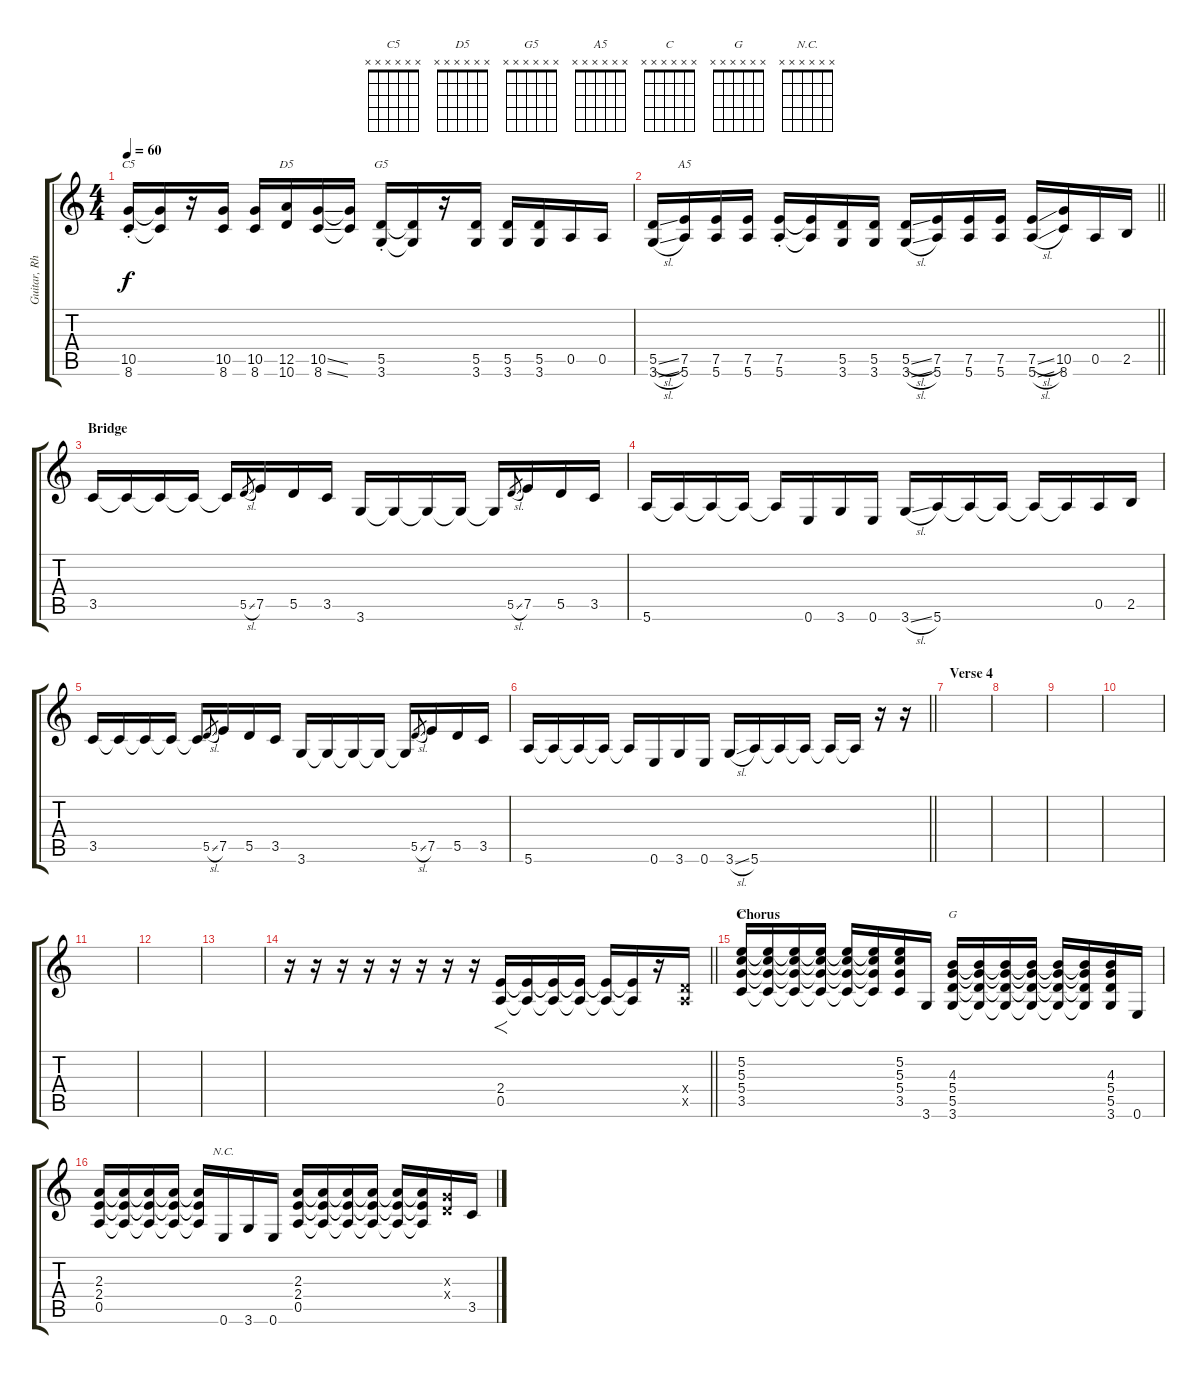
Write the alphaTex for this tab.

\track ("Guitar, Rhythm" "Guitar, Rh") {instrument distortionguitar}
\staff {score tabs}
\tuning (E4 B3 G3 D3 A2 E2) {hide}
\chord ("C5" x x x x x x)
\chord ("D5" x x x x x x)
\chord ("G5" x x x x x x)
\chord ("A5" x x x x x x)
\chord ("C" x x x x x x)
\chord ("G" x x x x x x)
\chord ("N.C." x x x x x x)
\ts (4 4)
\tempo 60
\clef g2
\ks c
(10.5{st} 8.6{st}).16{ch "C5" dy f} (10.5{t} 8.6{t}).16 r.16 (10.5 8.6).16 (10.5 8.6).16 (12.5 10.6).16{ch "D5"} (10.5{ss} 8.6{ss}).16 (10.5{t} 8.6{t}).16 (5.5{st} 3.6{st}).16{ch "G5"} (5.5{t} 3.6{t}).16 r.16 (5.5 3.6).16 (5.5 3.6).16 (5.5 3.6).16 0.5.16 0.5.16 |
\barLineRight lightlight
(5.5{sl} 3.6{sl}).16 (7.5 5.6).16{ch "A5"} (7.5 5.6).16 (7.5 5.6).16 (7.5{st} 5.6{st}).16 (7.5{t} 5.6{t}).16 (5.5 3.6).16 (5.5 3.6).16 (5.5{sl} 3.6{sl}).16 (7.5 5.6).16 (7.5 5.6).16 (7.5 5.6).16 (7.5{sl} 5.6{sl}).16 (10.5 8.6).16 0.5.16 2.5.16 |
\section ("" "Bridge")
3.5.16 3.5{t}.16 3.5{t}.16 3.5{t}.16 3.5{t}.16 5.5{sl}.8{gr} 7.5.16 5.5.16 3.5.16 3.6.16 3.6{t}.16 3.6{t}.16 3.6{t}.16 3.6{t}.16 5.5{sl}.8{gr} 7.5.16 5.5.16 3.5.16 |
5.6.16 5.6{t}.16 5.6{t}.16 5.6{t}.16 5.6{t}.16 0.6.16 3.6.16 0.6.16 3.6{sl}.16 5.6.16 5.6{t}.16 5.6{t}.16 5.6{t}.16 5.6{t}.16 0.5.16 2.5.16 |
3.5.16 3.5{t}.16 3.5{t}.16 3.5{t}.16 3.5{t}.16 5.5{sl}.8{gr} 7.5.16 5.5.16 3.5.16 3.6.16 3.6{t}.16 3.6{t}.16 3.6{t}.16 3.6{t}.16 5.5{sl}.8{gr} 7.5.16 5.5.16 3.5.16 |
\barLineRight lightlight
5.6.16 5.6{t}.16 5.6{t}.16 5.6{t}.16 5.6{t}.16 0.6.16 3.6.16 0.6.16 3.6{sl}.16 5.6.16 5.6{t}.16 5.6{t}.16 5.6{t}.16 5.6{t}.16 r.16 r.16 |
\section ("" "Verse 4")
|
|
|
|
|
|
|
\barLineRight lightlight
r.16 r.16 r.16 r.16 r.16 r.16 r.16 r.16 (2.4 0.5).16{f} (2.4{t} 0.5{t}).16 (2.4{t} 0.5{t}).16 (2.4{t} 0.5{t}).16 (2.4{t} 0.5{t}).16 (2.4{t} 0.5{t}).16 r.16 (0.4{x} 0.5{x}).16 |
\section ("" "Chorus")
(5.2 5.3 5.4 3.5).16{ch "C" volume 9} (5.2{t} 5.3{t} 5.4{t} 3.5{t}).16 (5.2{t} 5.3{t} 5.4{t} 3.5{t}).16 (5.2{t} 5.3{t} 5.4{t} 3.5{t}).16 (5.2{t} 5.3{t} 5.4{t} 3.5{t}).16 (5.2{t} 5.3{t} 5.4{t} 3.5{t}).16 (5.2 5.3 5.4 3.5).16 3.6.16 (4.3 5.4 5.5 3.6).16{ch "G"} (4.3{t} 5.4{t} 5.5{t} 3.6{t}).16 (4.3{t} 5.4{t} 5.5{t} 3.6{t}).16 (4.3{t} 5.4{t} 5.5{t} 3.6{t}).16 (4.3{t} 5.4{t} 5.5{t} 3.6{t}).16 (4.3{t} 5.4{t} 5.5{t} 3.6{t}).16 (4.3 5.4 5.5 3.6).16 0.6.16 |
(2.3 2.4 0.5).16 (2.3{t} 2.4{t} 0.5{t}).16 (2.3{t} 2.4{t} 0.5{t}).16 (2.3{t} 2.4{t} 0.5{t}).16 (2.3{t} 2.4{t} 0.5{t}).16 0.6.16{ch "N.C."} 3.6.16 0.6.16 (2.3 2.4 0.5).16 (2.3{t} 2.4{t} 0.5{t}).16 (2.3{t} 2.4{t} 0.5{t}).16 (2.3{t} 2.4{t} 0.5{t}).16 (2.3{t} 2.4{t} 0.5{t}).16 (2.3{t} 2.4{t} 0.5{t}).16 (0.3{x} 0.4{x}).16 3.5.16
